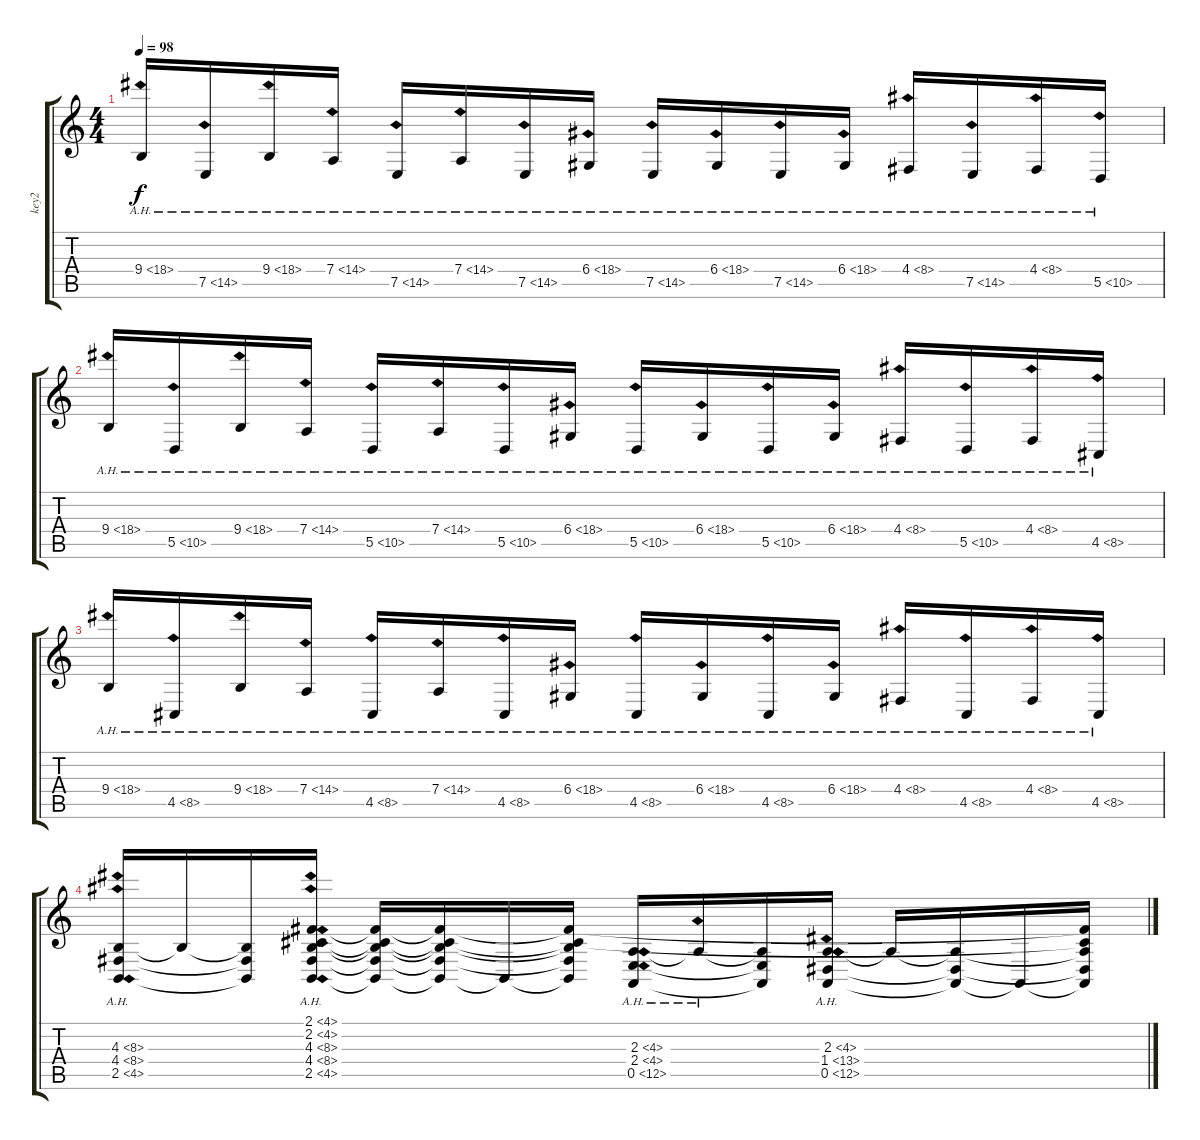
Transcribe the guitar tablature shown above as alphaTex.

\track ("key2" "key2") {instrument stringensemble1}
\staff {score tabs}
\tuning (E4 B3 G3 D3 A2 E2) {hide}
\ts (4 4)
\tempo 98
\clef g2
\ks c
9.4{ah 9}.16{dy f instrument electricgrandpiano} 7.5{ah 7}.16 9.4{ah 9}.16 7.4{ah 7}.16 7.5{ah 7}.16 7.4{ah 7}.16 7.5{ah 7}.16 6.4{ah 12}.16 7.5{ah 7}.16 6.4{ah 12}.16 7.5{ah 7}.16 6.4{ah 12}.16 4.4{ah 4}.16 7.5{ah 7}.16 4.4{ah 4}.16 5.5{ah 5}.16 |
9.4{ah 9}.16 5.5{ah 5}.16 9.4{ah 9}.16 7.4{ah 7}.16 5.5{ah 5}.16 7.4{ah 7}.16 5.5{ah 5}.16 6.4{ah 12}.16 5.5{ah 5}.16 6.4{ah 12}.16 5.5{ah 5}.16 6.4{ah 12}.16 4.4{ah 4}.16 5.5{ah 5}.16 4.4{ah 4}.16 4.5{ah 4}.16 |
9.4{ah 9}.16 4.5{ah 4}.16 9.4{ah 9}.16 7.4{ah 7}.16 4.5{ah 4}.16 7.4{ah 7}.16 4.5{ah 4}.16 6.4{ah 12}.16 4.5{ah 4}.16 6.4{ah 12}.16 4.5{ah 4}.16 6.4{ah 12}.16 4.4{ah 4}.16 4.5{ah 4}.16 4.4{ah 4}.16 4.5{ah 4}.16 |
(4.3{ah 4} 4.4{ah 4} 2.5{ah 2}).16{instrument stringensemble1} 4.3{t}.16 (4.3{t} 4.4{t} 2.5{t}).16 (2.1{ah 2} 2.2{ah 2} 4.3{ah 4} 4.4{ah 4} 2.5{ah 2}).16 (2.1{t} 2.2{t} 4.3{t} 4.4{t} 2.5{t}).16 (2.1{t} 2.2{t} 4.3{t} 4.4{t} 2.5{t}).16 2.5{t}.16 (2.1{t} 2.2{t} 4.3{t} 4.4{t} 2.5{t}).16 (2.3{ah 2} 2.4{ah 2} 0.5{ah 12}).16 2.3{ah 12 t}.16 (2.3{t} 2.4{t} 0.5{t}).16 (2.3{ah 2} 1.4{ah 12} 0.5{ah 12}).16 2.3{t}.16 (2.3{t} 1.4{t} 0.5{t}).16 0.5{t}.16 (2.1{t} 2.2{t} 2.3{t} 1.4{t} 0.5{t}).16
